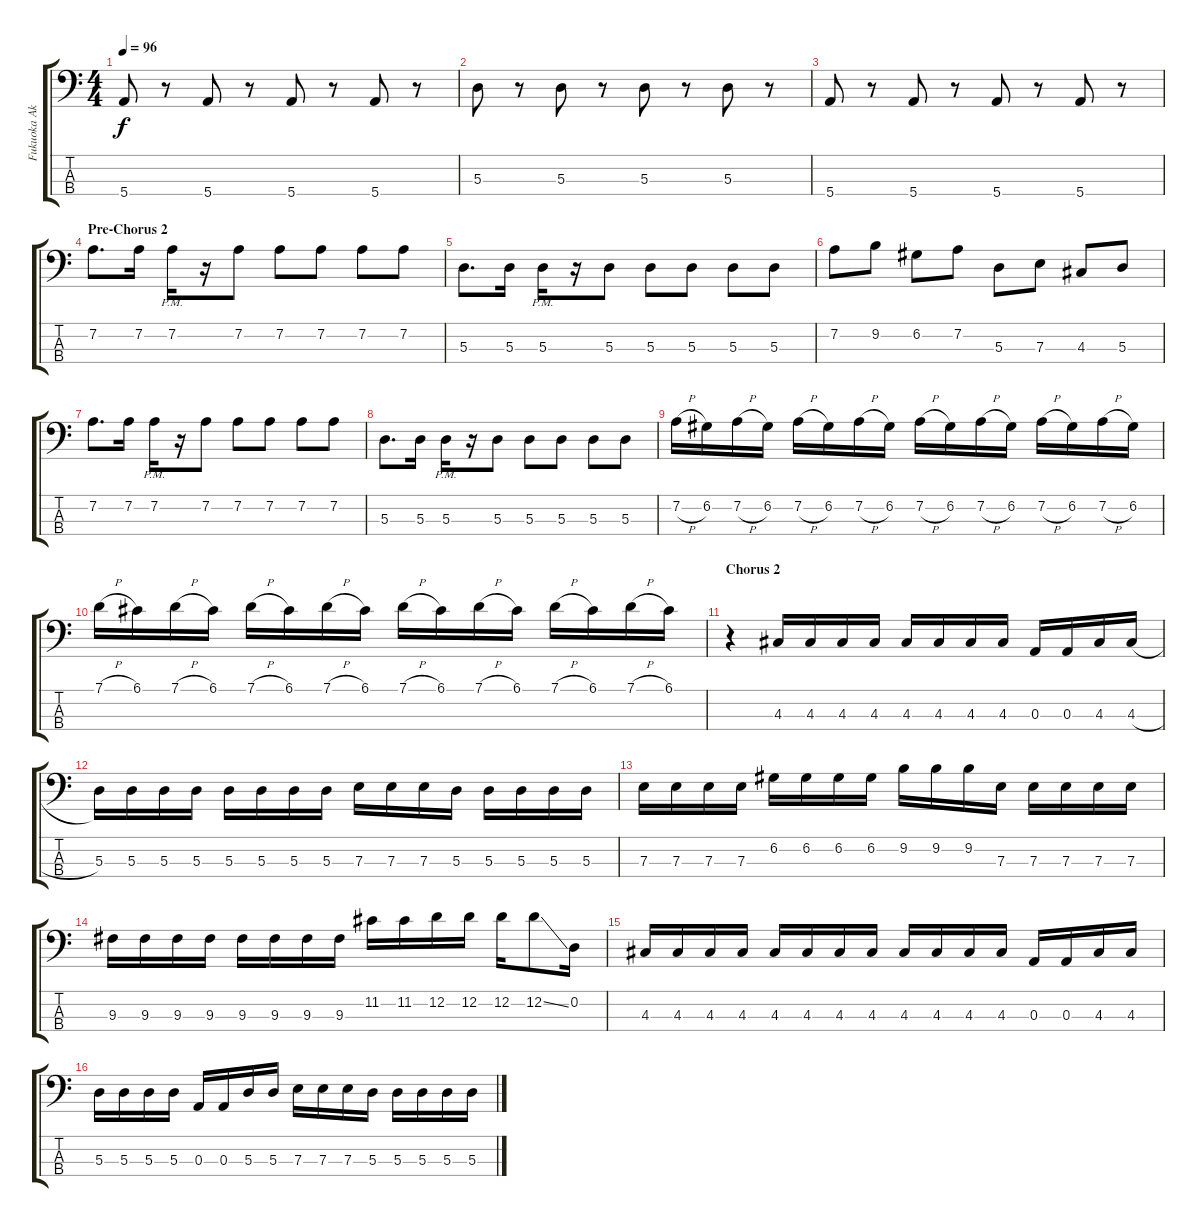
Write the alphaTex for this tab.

\track ("Fukuoka Akiko" "Fukuoka Ak") {instrument electricbassfinger}
\staff {score tabs}
\tuning (G2 D2 A1 E1) {hide}
\ts (4 4)
\tempo 96
\clef f4
\ks c
5.4.8{dy f} r.8 5.4.8 r.8 5.4.8 r.8 5.4.8 r.8 |
5.3.8 r.8 5.3.8 r.8 5.3.8 r.8 5.3.8 r.8 |
5.4.8 r.8 5.4.8 r.8 5.4.8 r.8 5.4.8 r.8 |
\section ("" "Pre-Chorus 2")
7.2.8{d} 7.2.16 7.2{pm}.16 r.16 7.2.8 7.2.8 7.2.8 7.2.8 7.2.8 |
5.3.8{d} 5.3.16 5.3{pm}.16 r.16 5.3.8 5.3.8 5.3.8 5.3.8 5.3.8 |
7.2.8 9.2.8 6.2.8 7.2.8 5.3.8 7.3.8 4.3.8 5.3.8 |
7.2.8{d} 7.2.16 7.2{pm}.16 r.16 7.2.8 7.2.8 7.2.8 7.2.8 7.2.8 |
5.3.8{d} 5.3.16 5.3{pm}.16 r.16 5.3.8 5.3.8 5.3.8 5.3.8 5.3.8 |
7.2{h}.16 6.2.16 7.2{h}.16 6.2.16 7.2{h}.16 6.2.16 7.2{h}.16 6.2.16 7.2{h}.16 6.2.16 7.2{h}.16 6.2.16 7.2{h}.16 6.2.16 7.2{h}.16 6.2.16 |
7.1{h}.16 6.1.16 7.1{h}.16 6.1.16 7.1{h}.16 6.1.16 7.1{h}.16 6.1.16 7.1{h}.16 6.1.16 7.1{h}.16 6.1.16 7.1{h}.16 6.1.16 7.1{h}.16 6.1.16 |
\section ("" "Chorus 2")
r.4 4.3.16 4.3.16 4.3.16 4.3.16 4.3.16 4.3.16 4.3.16 4.3.16 0.3.16 0.3.16 4.3.16 4.3{h}.16 |
5.3.16 5.3.16 5.3.16 5.3.16 5.3.16 5.3.16 5.3.16 5.3.16 7.3.16 7.3.16 7.3.16 5.3.16 5.3.16 5.3.16 5.3.16 5.3.16 |
7.3.16 7.3.16 7.3.16 7.3.16 6.2.16 6.2.16 6.2.16 6.2.16 9.2.16 9.2.16 9.2.16 7.3.16 7.3.16 7.3.16 7.3.16 7.3.16 |
9.3.16 9.3.16 9.3.16 9.3.16 9.3.16 9.3.16 9.3.16 9.3.16 11.2.16 11.2.16 12.2.16 12.2.16 12.2.16 12.2{ss}.8 0.2.16 |
4.3.16 4.3.16 4.3.16 4.3.16 4.3.16 4.3.16 4.3.16 4.3.16 4.3.16 4.3.16 4.3.16 4.3.16 0.3.16 0.3.16 4.3.16 4.3.16 |
5.3.16 5.3.16 5.3.16 5.3.16 0.3.16 0.3.16 5.3.16 5.3.16 7.3.16 7.3.16 7.3.16 5.3.16 5.3.16 5.3.16 5.3.16 5.3.16
